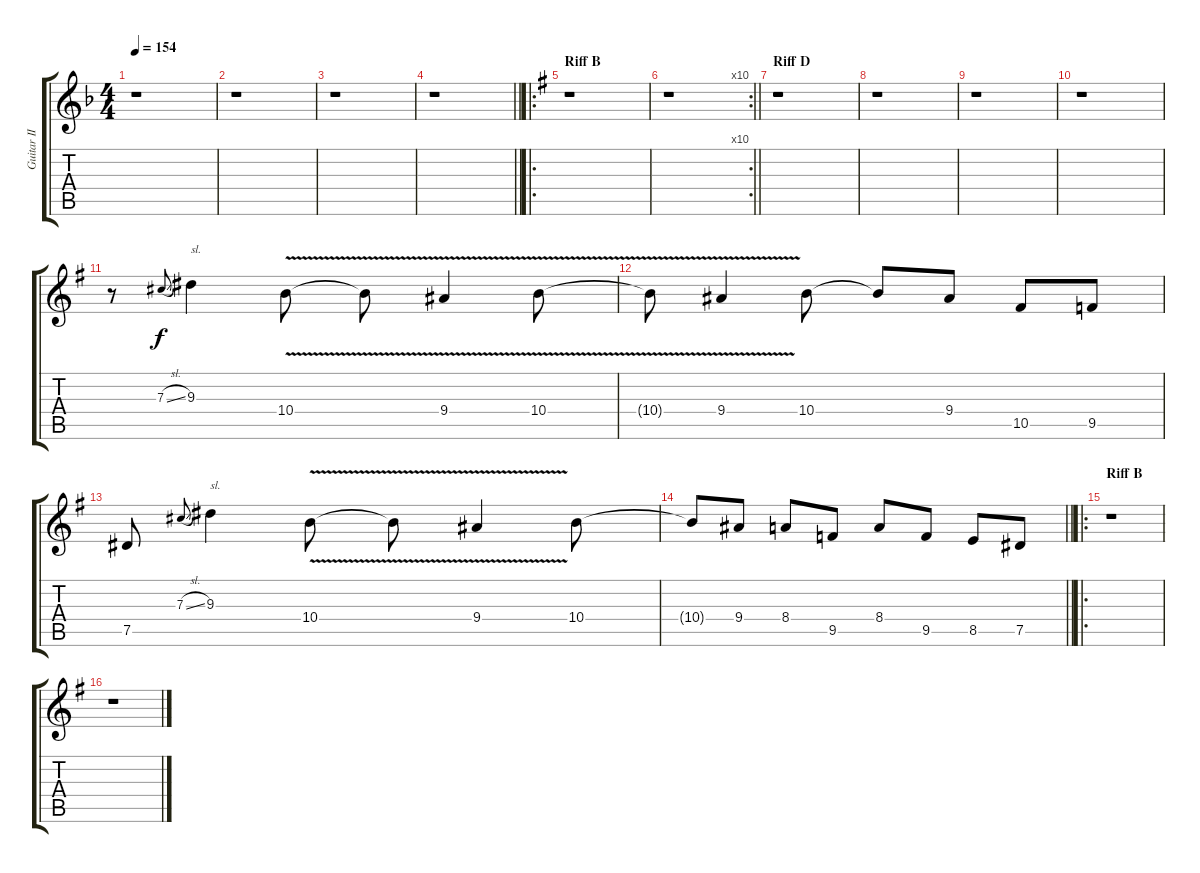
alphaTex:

\track ("Guitar II" "Guitar II") {instrument distortionguitar}
\staff {score tabs}
\tuning (Eb4 Bb3 Gb3 Db3 Ab2 Eb2) {hide}
\ts (4 4)
\tempo 154
\clef g2
\ks dminor
r.1{dy mf} |
r.1 |
r.1 |
\barLineRight lightlight
r.1 |
\ro
\section ("" "Riff B")
\ks eminor
r.1 |
\rc 10
\barLineRight lightlight
r.1 |
\section ("" "Riff D")
r.1 |
r.1 |
r.1 |
r.1 |
r.8{balance 3} 7.3{sl}.8{gr onbeat dy f} 9.3.4{txt "sl."} 10.4{v}.8 10.4{t}.8 9.4{v}.4 10.4{v}.8 |
10.4{t}.8 9.4{v}.4 10.4.8 10.4{t}.8 9.4.8 10.5.8 9.5.8 |
7.5.8 7.3{sl}.8{gr onbeat} 9.3.4{txt "sl."} 10.4{v}.8 10.4{t}.8 9.4{v}.4 10.4.8 |
\barLineRight lightlight
10.4{t}.8 9.4.8 8.4.8 9.5.8 8.4.8 9.5.8 8.5.8 7.5.8 |
\ro
\section ("" "Riff B")
r.1 |
r.1
